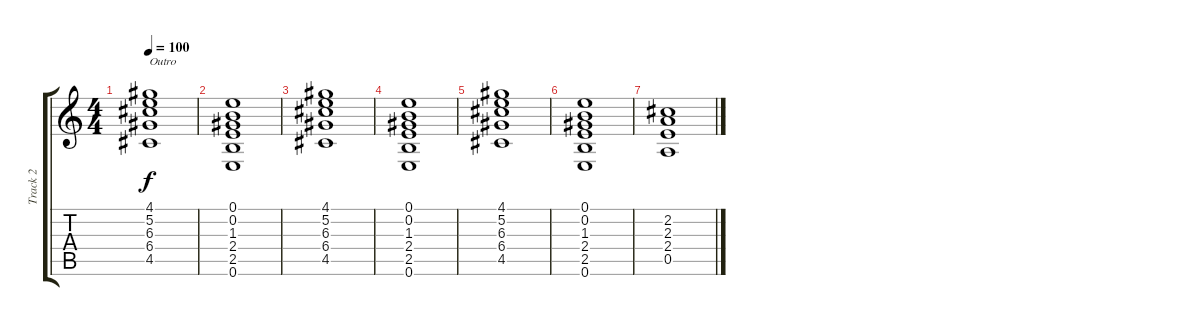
\track ("Track 2" "Track 2") {instrument distortionguitar}
\staff {score tabs}
\tuning (E4 B3 G3 D3 A2 E2) {hide}
\ts (4 4)
\tempo 100
\clef g2
\ks c
(4.1 5.2 6.3 6.4 4.5).1{txt "Outro" dy f} |
(0.1 0.2 1.3 2.4 2.5 0.6).1 |
(4.1 5.2 6.3 6.4 4.5).1 |
(0.1 0.2 1.3 2.4 2.5 0.6).1 |
(4.1 5.2 6.3 6.4 4.5).1 |
(0.1 0.2 1.3 2.4 2.5 0.6).1 |
(2.2 2.3 2.4 0.5).1
